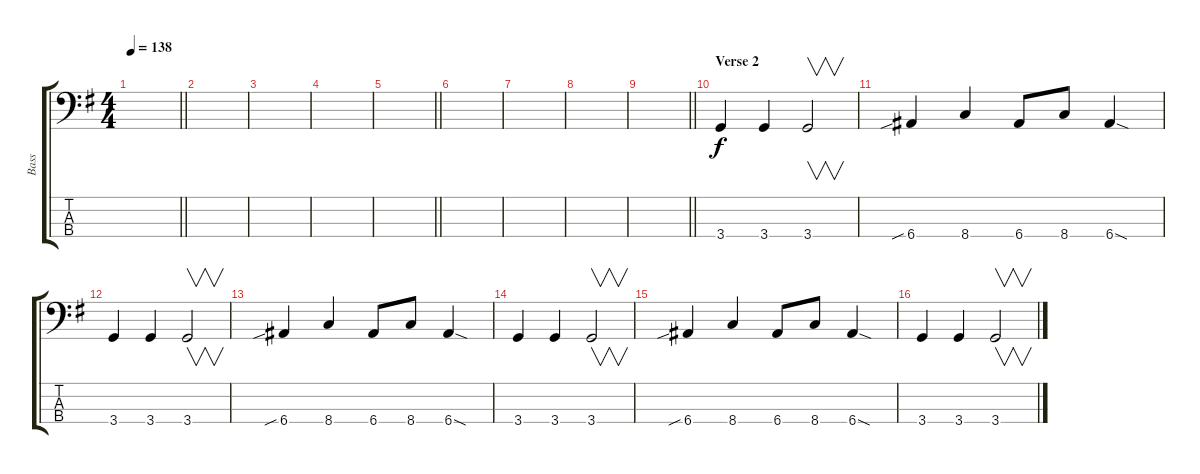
\track ("Bass" "Bass") {instrument electricbassfinger}
\staff {score tabs}
\tuning (G2 D2 A1 E1) {hide}
\ts (4 4)
\tempo 138
\clef f4
\barLineRight lightlight
\ks g
|
|
|
|
\barLineRight lightlight
|
|
|
|
\barLineRight lightlight
|
\section ("" "Verse 2")
3.4.4 3.4.4 3.4.2{v} |
6.4{sib}.4 8.4.4 6.4.8 8.4.8 6.4{sod}.4 |
3.4.4 3.4.4 3.4.2{v} |
6.4{sib}.4 8.4.4 6.4.8 8.4.8 6.4{sod}.4 |
3.4.4 3.4.4 3.4.2{v} |
6.4{sib}.4 8.4.4 6.4.8 8.4.8 6.4{sod}.4 |
3.4.4 3.4.4 3.4.2{v}
